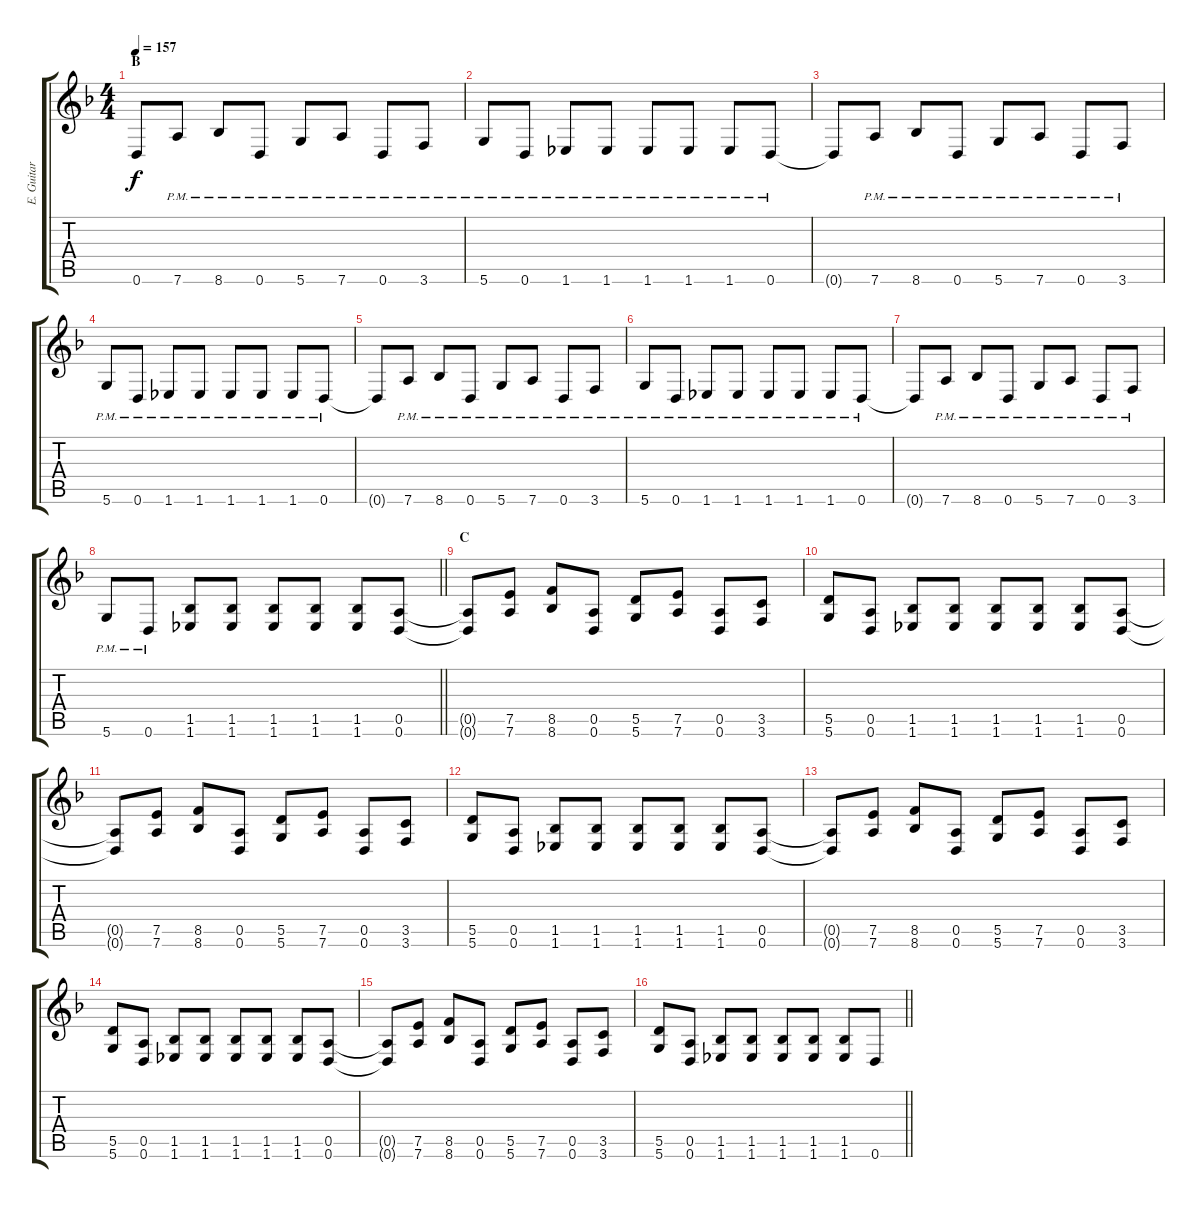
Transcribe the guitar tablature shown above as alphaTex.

\track ("E. Guitar II" "E. Guitar ") {instrument overdrivenguitar}
\staff {score tabs}
\tuning (E4 B3 G3 D3 A2 D2) {hide}
\ts (4 4)
\section ("" "B")
\tempo 157
\clef g2
\ks f
0.6{t}.8{dy f} 7.6{pm}.8 8.6{pm}.8 0.6{pm}.8 5.6{pm}.8 7.6{pm}.8 0.6{pm}.8 3.6{pm}.8 |
5.6{pm}.8 0.6{pm}.8 1.6{pm}.8 1.6{pm}.8 1.6{pm}.8 1.6{pm}.8 1.6{pm}.8 0.6{pm}.8 |
0.6{t}.8 7.6{pm}.8 8.6{pm}.8 0.6{pm}.8 5.6{pm}.8 7.6{pm}.8 0.6{pm}.8 3.6{pm}.8 |
5.6{pm}.8 0.6{pm}.8 1.6{pm}.8 1.6{pm}.8 1.6{pm}.8 1.6{pm}.8 1.6{pm}.8 0.6{pm}.8 |
0.6{t}.8 7.6{pm}.8 8.6{pm}.8 0.6{pm}.8 5.6{pm}.8 7.6{pm}.8 0.6{pm}.8 3.6{pm}.8 |
5.6{pm}.8 0.6{pm}.8 1.6{pm}.8 1.6{pm}.8 1.6{pm}.8 1.6{pm}.8 1.6{pm}.8 0.6{pm}.8 |
0.6{t}.8 7.6{pm}.8 8.6{pm}.8 0.6{pm}.8 5.6{pm}.8 7.6{pm}.8 0.6{pm}.8 3.6{pm}.8 |
\barLineRight lightlight
5.6{pm}.8 0.6{pm}.8 (1.5 1.6).8 (1.5 1.6).8 (1.5 1.6).8 (1.5 1.6).8 (1.5 1.6).8 (0.5 0.6).8 |
\section ("" "C")
(0.5{t} 0.6{t}).8 (7.5 7.6).8 (8.5 8.6).8 (0.5 0.6).8 (5.5 5.6).8 (7.5 7.6).8 (0.5 0.6).8 (3.5 3.6).8 |
(5.5 5.6).8 (0.5 0.6).8 (1.5 1.6).8 (1.5 1.6).8 (1.5 1.6).8 (1.5 1.6).8 (1.5 1.6).8 (0.5 0.6).8 |
(0.5{t} 0.6{t}).8 (7.5 7.6).8 (8.5 8.6).8 (0.5 0.6).8 (5.5 5.6).8 (7.5 7.6).8 (0.5 0.6).8 (3.5 3.6).8 |
(5.5 5.6).8 (0.5 0.6).8 (1.5 1.6).8 (1.5 1.6).8 (1.5 1.6).8 (1.5 1.6).8 (1.5 1.6).8 (0.5 0.6).8 |
(0.5{t} 0.6{t}).8 (7.5 7.6).8 (8.5 8.6).8 (0.5 0.6).8 (5.5 5.6).8 (7.5 7.6).8 (0.5 0.6).8 (3.5 3.6).8 |
(5.5 5.6).8 (0.5 0.6).8 (1.5 1.6).8 (1.5 1.6).8 (1.5 1.6).8 (1.5 1.6).8 (1.5 1.6).8 (0.5 0.6).8 |
(0.5{t} 0.6{t}).8 (7.5 7.6).8 (8.5 8.6).8 (0.5 0.6).8 (5.5 5.6).8 (7.5 7.6).8 (0.5 0.6).8 (3.5 3.6).8 |
\barLineRight lightlight
(5.5 5.6).8 (0.5 0.6).8 (1.5 1.6).8 (1.5 1.6).8 (1.5 1.6).8 (1.5 1.6).8 (1.5 1.6).8 0.6.8
